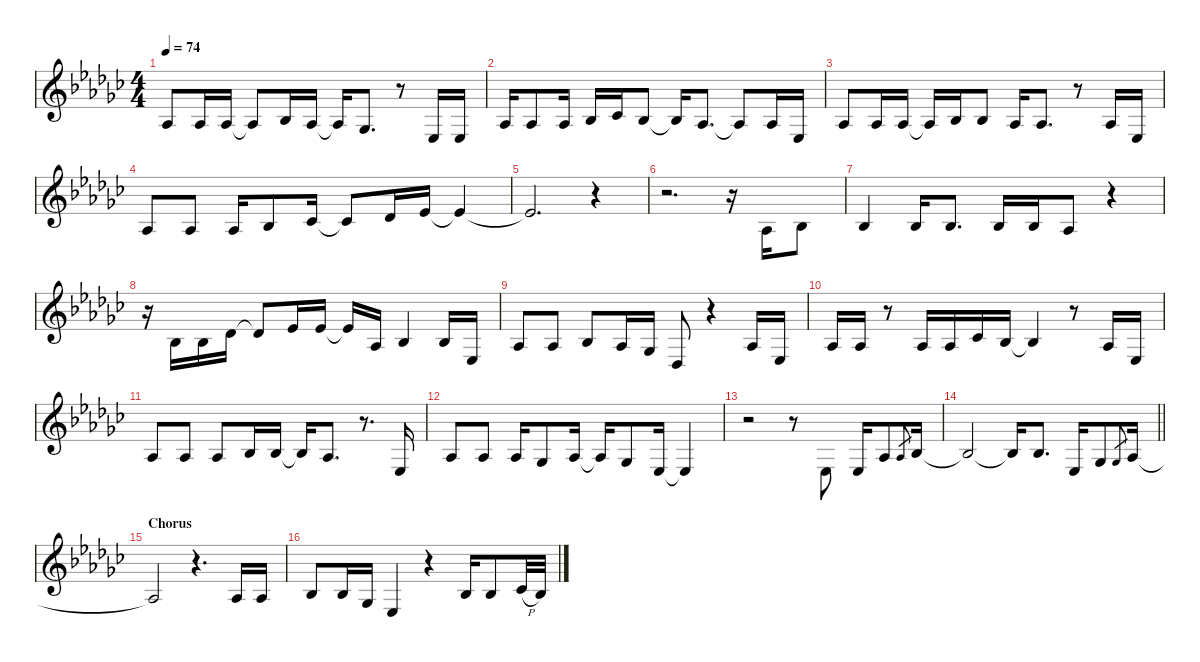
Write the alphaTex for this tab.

\defaultSystemsLayout 4
\hideDynamics
\bracketExtendMode nobrackets
\singleTrackTrackNamePolicy hidden
\multiTrackTrackNamePolicy hidden
\firstSystemTrackNameMode fullname
\firstSystemTrackNameOrientation horizontal
\otherSystemsTrackNameOrientation horizontal
\track ("Vocals, Hetfield" "org.") {defaultSystemsLayout 4 instrument drawbarorgan}
\staff {score}
\tuning (Eb4 Bb3 Gb3 Db3 Ab2 Eb2)
\ts (4 4)
\tempo 74
\clef g2
\ks ebminor
2.3{acc b}.8{dy f beam Up} 2.3{acc b}.16{beam Up} 2.3{acc b}.16{beam Up} 2.3{t acc b}.8{beam Up} 0.2{acc b}.16{beam Up} 2.3{acc b}.16{beam Up} 2.3{t acc b}.16{beam Up} 0.3{acc b}.8{d beam Up} r.8{beam Up} 2.4{acc b}.16{beam Up} 2.4{acc b}.16{beam Up} |
2.3{acc b}.16{beam Up} 2.3{acc b}.8{beam Up} 2.3{acc b}.16{beam Up} 0.2{acc b}.16{beam Up} 1.2{acc b}.16{beam Up} 0.2{acc b}.8{beam Up} 0.2{t acc b}.16{beam Up} 2.3{acc b}.8{d beam Up} 2.3{t acc b}.8{beam Up} 2.3{acc b}.16{beam Up} 2.4{acc b}.16{beam Up} |
2.3{acc b}.8{beam Up} 2.3{acc b}.16{beam Up} 2.3{acc b}.16{beam Up} 2.3{t acc b}.16{beam Up} 0.2{acc b}.16{beam Up} 0.2{acc b}.8{beam Up} 2.3{acc b}.16{beam Up} 2.3{acc b}.8{d beam Up} r.8{beam Up} 2.3{acc b}.16{beam Up} 2.4{acc b}.16{beam Up} |
2.3{acc b}.8{beam Up} 2.3{acc b}.8{beam Up} 2.3{acc b}.16{beam Up} 0.2{acc b}.8{beam Up} 1.2{acc b}.16{beam Up} 1.2{t acc b}.8{beam Up} 3.2{acc b}.16{beam Up} 0.1{acc b}.16{beam Up} 0.1{t acc b}.4{beam Up} |
0.1{t acc b}.2{d beam Up} r.4{beam Up} |
r.2{d beam Down} r.16{beam Down} 2.3{acc b}.16{beam Up} 0.2{acc b}.8{beam Up} |
0.2{acc b}.4{beam Up} 0.2{acc b}.16{beam Up} 0.2{acc b}.8{d beam Up} 0.2{acc b}.16{beam Up} 0.2{acc b}.16{beam Up} 2.3{acc b}.8{beam Up} r.4{beam Up} |
r.16{beam Down} 0.2{acc b}.16{beam Up} 0.2{acc b}.16{beam Up} 3.2{acc b}.16{beam Up} 3.2{t acc b}.8{beam Up} 0.1{acc b}.16{beam Up} 0.1{acc b}.16{beam Up} 0.1{t acc b}.16{beam Up} 2.3{acc b}.16{beam Up} 0.2{acc b}.4{beam Up} 0.2{acc b}.16{beam Up} 2.4{acc b}.16{beam Up} |
2.3{acc b}.8{beam Up} 2.3{acc b}.8{beam Up} 0.2{acc b}.8{beam Up} 2.3{acc b}.16{beam Up} 0.3{acc b}.16{beam Up} 0.4{acc b}.8{beam Up} r.4{beam Up} 2.3{acc b}.16{beam Up} 2.4{acc b}.16{beam Up} |
2.3{acc b}.16{beam Up} 2.3{acc b}.16{beam Up} r.8{beam Up} 2.3{acc b}.16{beam Up} 2.3{acc b}.16{beam Up} 1.2{acc b}.16{beam Up} 0.2{acc b}.16{beam Up} 0.2{t acc b}.4{beam Up} r.8{beam Up} 2.3{acc b}.16{beam Up} 2.4{acc b}.16{beam Up} |
2.3{acc b}.8{beam Up} 2.3{acc b}.8{beam Up} 2.3{acc b}.8{beam Up} 0.2{acc b}.16{beam Up} 0.2{acc b}.16{beam Up} 0.2{t acc b}.16{beam Up} 2.3{acc b}.8{d beam Up} r.8{d beam Up} 2.4{acc b}.16{beam Up} |
2.3{acc b}.8{beam Up} 2.3{acc b}.8{beam Up} 2.3{acc b}.16{beam Up} 0.3{acc b}.8{beam Up} 2.3{acc b}.16{beam Up} 2.3{t acc b}.16{beam Up} 0.3{acc b}.8{beam Up} 2.4{acc b}.16{beam Up} 2.4{t acc b}.4{beam Up} |
r.2{beam Down} r.8{beam Down} 2.4{acc b}.8{beam Up} 2.4{acc b}.16{beam Up} 2.3{acc b}.8{beam Up} 2.3{acc b}.8{gr beam Up} 4.3{acc b}.16{beam Up} |
\barLineRight lightlight
4.3{t acc b}.2{beam Up} 4.3{t acc b}.16{beam Up} 4.3{acc b}.8{d beam Up} 2.4{acc b}.16{beam Up} 0.3{acc b}.8{beam Up} 0.3{acc b}.8{gr beam Up} 2.3{acc b}.16{beam Up} |
\section ("" "Chorus")
2.3{t acc b}.2{beam Up} r.4{d beam Up} 2.3{acc b}.16{beam Up} 2.3{acc b}.16{beam Up} |
0.2{acc b}.8{beam Up} 0.2{acc b}.16{beam Up} 0.3{h acc b}.16{beam Up} 2.4{acc b}.4{beam Up} r.4{beam Up} 0.2{acc b}.16{beam Up} 0.2{acc b}.8{beam Up} 1.2{h acc b}.32{beam Up} 0.2{acc b}.32{beam Up}
